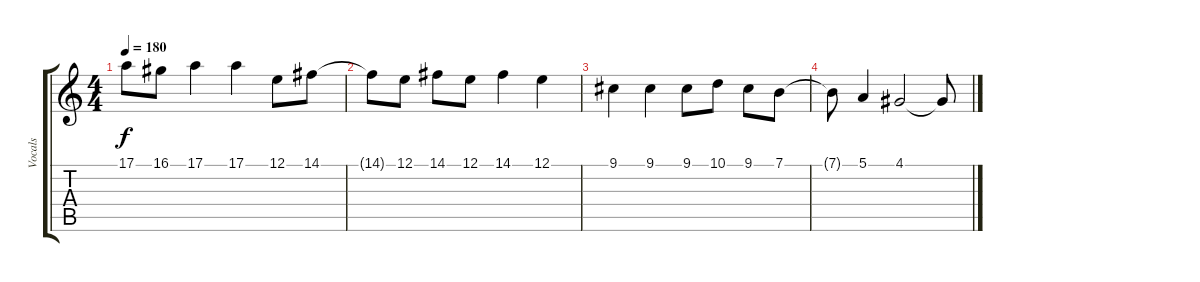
\track ("Vocals" "Vocals") {mute instrument fx7echoes}
\staff {score tabs}
\tuning (E4 B3 G3 D3 A2 E2) {hide}
\ts (4 4)
\tempo 180
\clef g2
\ks c
17.1.8{dy f} 16.1.8 17.1.4 17.1.4 12.1.8 14.1.8 |
14.1{t}.8 12.1.8 14.1.8 12.1.8 14.1.4 12.1.4 |
9.1.4 9.1.4 9.1.8 10.1.8 9.1.8 7.1.8 |
7.1{t}.8 5.1.4 4.1.2 4.1{t}.8
